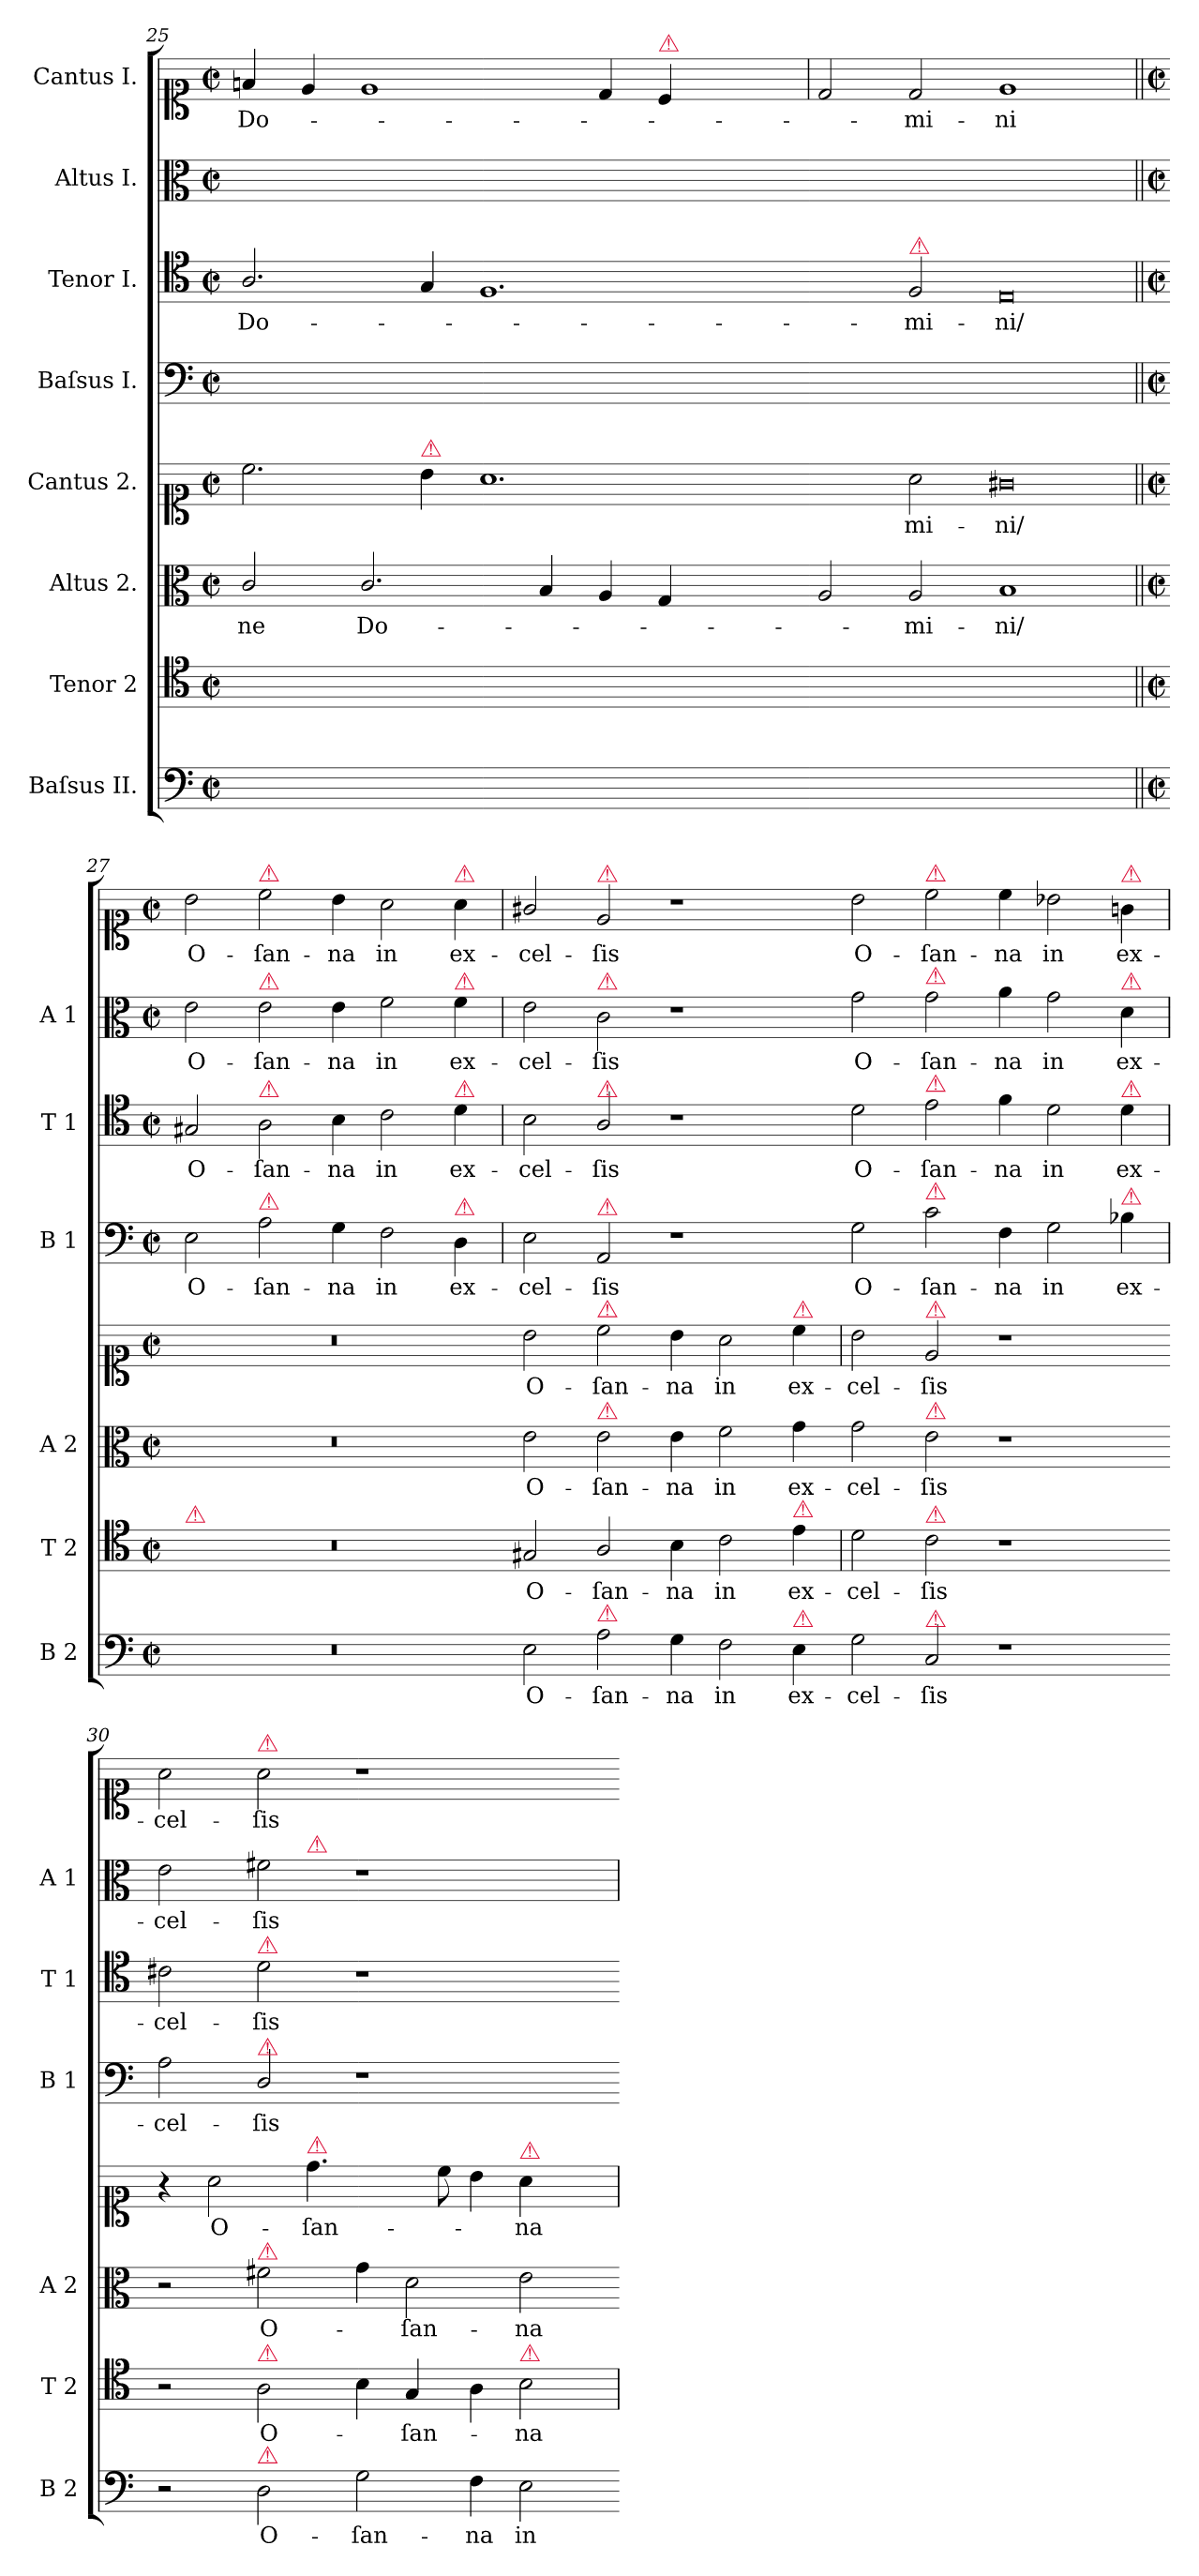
**kern	**text	**kern	**text	**kern	**text	**kern	**text	**kern	**text	**kern	**text	**kern	**text	**kern	**text
*part8	*part8	*part7	*part7	*part6	*part6	*part5	*part5	*part4	*part4	*part3	*part3	*part2	*part2	*part1	*part1
*staff8	*staff8	*staff7	*staff7	*staff6	*staff6	*staff5	*staff5	*staff4	*staff4	*staff3	*staff3	*staff2	*staff2	*staff1	*staff1
*I"Baſsus II.	*	*I"Tenor 2	*	*I"Altus 2.	*	*I"Cantus 2.	*	*I"Baſsus I.	*	*I"Tenor I.	*	*I"Altus I.	*	*I"Cantus I.	*
*I'B 2	*	*I'T 2	*	*I'A 2	*	*	*	*I'B 1	*	*I'T 1	*	*I'A 1	*	*	*
*clefF4	*	*clefC4	*	*clefC3	*	*clefC1	*	*clefF4	*	*clefC4	*	*clefC3	*	*clefC1	*
*k[]	*	*k[]	*	*k[]	*	*k[]	*	*k[]	*	*k[]	*	*k[]	*	*k[]	*
*M2/1	*	*M2/1	*	*M2/1	*	*M2/1	*	*M2/1	*	*M2/1	*	*M2/1	*	*M2/1	*
*met(c|)	*	*met(c|)	*	*met(c|)	*	*met(c|)	*	*met(c|)	*	*met(c|)	*	*met(c|)	*	*met(c|)	*
=25	=25	=25	=25	=25	=25	=25	=25	=25	=25	=25	=25	=25	=25	=25	=25
0ryy	.	0ryy	.	2c/	-ne	2.cc\	.	0ryy	.	2.A/	Do-	0ryy	.	4fn/	Do-
.	.	.	.	.	.	.	.	.	.	.	.	.	.	4e/	.
.	.	.	.	2.c/	Do-	.	.	.	.	.	.	.	.	1e	.
!	!	!	!	!	!	!LO:TX:a:color=crimson:t=⚠	!	!	!	!	!	!	!	!	!
.	.	.	.	.	.	4b\	.	.	.	4G/	.	.	.	.	.
.	.	.	.	.	.	1.a	.	.	.	1.F	.	.	.	.	.
.	.	.	.	4B/	.	.	.	.	.	.	.	.	.	.	.
.	.	.	.	4A/	.	.	.	.	.	.	.	.	.	4d/	.
!	!	!	!	!	!	!	!	!	!	!	!	!	!	!LO:TX:a:color=crimson:t=⚠	!
.	.	.	.	4G/	.	.	.	.	.	.	.	.	.	4c/	.
2ryy	.	2ryy	.	2ryy	.	.	.	2ryy	.	.	.	2ryy	.	2ryy	.
=26-	=26	=26-	=26	=26-	=26	=26-	=26	=26-	=26	=26-	=26	=26-	=26	=26	=26
0ryy	.	0ryy	.	2A/	.	2ryy	.	0ryy	.	2ryy	.	0ryy	.	2d/	.
!	!	!	!	!	!	!	!	!	!	!LO:TX:a:color=crimson:t=⚠	!	!	!	!	!
.	.	.	.	2A/	-mi-	2a\	-mi-	.	.	2F/	-mi-	.	.	2d/	-mi-
!	!	!	!	!	!	!LO:N:vis=0	!	!	!	!LO:N:vis=0	!	!	!	!	!
.	.	.	.	1B	-ni/	1g#X	-ni/	.	.	1E	-ni/	.	.	1e	-ni
=27||	=27||	=27||	=27||	=27||	=27||	=27||	=27||	=27||	=27||	=27||	=27||	=27||	=27||	=27||	=27||
*M2/1	*	*M2/1	*	*M2/1	*	*M2/1	*	*M2/1	*	*M2/1	*	*M2/1	*	*M2/1	*
*met(c|)	*	*met(c|)	*	*met(c|)	*	*met(c|)	*	*met(c|)	*	*met(c|)	*	*met(c|)	*	*met(c|)	*
!	!	!LO:TX:a:color=crimson:t=⚠	!	!	!	!	!	!	!	!	!	!	!	!	!
0r	.	0r	.	0r	.	0r	.	2E	O-	2G#X/	O-	2e	O-	2b\	O-
!	!	!	!	!	!	!	!	!	!	!	!	!	!	!LO:TX:a:color=crimson:t=⚠	!
!	!	!	!	!	!	!	!	!	!	!	!	!LO:TX:a:color=crimson:t=⚠	!	!	!
!	!	!	!	!	!	!	!	!	!	!LO:TX:a:color=crimson:t=⚠	!	!	!	!	!
!	!	!	!	!	!	!	!	!LO:TX:a:color=crimson:t=⚠	!	!	!	!	!	!	!
.	.	.	.	.	.	.	.	2A	-ſan-	2A\	-ſan-	2e	-ſan-	2cc\	-ſan-
.	.	.	.	.	.	.	.	4G	-na	4B\	-na	4e	-na	4b\	-na
.	.	.	.	.	.	.	.	2F	in	2c\	in	2f	in	2a\	in
!	!	!	!	!	!	!	!	!	!	!	!	!	!	!LO:TX:a:color=crimson:t=⚠	!
!	!	!	!	!	!	!	!	!	!	!	!	!LO:TX:a:color=crimson:t=⚠	!	!	!
!	!	!	!	!	!	!	!	!	!	!LO:TX:a:color=crimson:t=⚠	!	!	!	!	!
!	!	!	!	!	!	!	!	!LO:TX:a:color=crimson:t=⚠	!	!	!	!	!	!	!
.	.	.	.	.	.	.	.	4D	ex-	4d\	ex-	4f	ex-	4a\	ex-
=28-	=28	=28	=28	=28-	=28	=28-	=28	=28	=28	=28	=28	=28	=28	=28	=28
2E	O-	2G#X	O-	2e\	O-	2b\	O-	2E	-cel-	2B\	-cel-	2e	-cel-	2g#X/	-cel-
!	!	!	!	!	!	!	!	!	!	!	!	!	!	!LO:TX:a:color=crimson:t=⚠	!
!	!	!	!	!	!	!	!	!	!	!	!	!LO:TX:a:color=crimson:t=⚠	!	!	!
!	!	!	!	!	!	!	!	!	!	!LO:TX:a:color=crimson:t=⚠	!	!	!	!	!
!	!	!	!	!	!	!	!	!LO:TX:a:color=crimson:t=⚠	!	!	!	!	!	!	!
!	!	!	!	!	!	!LO:TX:a:color=crimson:t=⚠	!	!	!	!	!	!	!	!	!
!	!	!	!	!LO:TX:a:color=crimson:t=⚠	!	!	!	!	!	!	!	!	!	!	!
!LO:TX:a:color=crimson:t=⚠	!	!	!	!	!	!	!	!	!	!	!	!	!	!	!
2A	-ſan-	2A/	-ſan-	2e\	-ſan-	2cc\	-ſan-	2AA	-ſis	2A/	-ſis	2c	-ſis	2e/	-ſis
4G	-na	4B	-na	4e\	-na	4b\	-na	1r	.	1r	.	1r	.	1r	.
2F	in	2c	in	2f\	in	2a\	in	.	.	.	.	.	.	.	.
!	!	!	!	!	!	!LO:TX:a:color=crimson:t=⚠	!	!	!	!	!	!	!	!	!
!	!	!LO:TX:a:color=crimson:t=⚠	!	!	!	!	!	!	!	!	!	!	!	!	!
!LO:TX:a:color=crimson:t=⚠	!	!	!	!	!	!	!	!	!	!	!	!	!	!	!
4E	ex-	4e	ex-	4g\	ex-	4cc\	ex-	.	.	.	.	.	.	.	.
=29-	=29-	=29	=29-	=29-	=29-	=29	=29-	=29-	=29-	=29-	=29-	=29-	=29-	=29-	=29-
!	!	!	!	!	!	!	!	!	!LO:LY:i	!	!LO:LY:i	!	!LO:LY:i	!	!LO:LY:i
2G	-cel-	2d	-cel-	2g\	-cel-	2b\	-cel-	2G	O-	2d\	O-	2g	O-	2b\	O-
!	!	!	!	!	!	!	!	!	!	!	!	!	!	!LO:TX:a:color=crimson:t=⚠	!
!	!	!	!	!	!	!	!	!	!	!	!	!LO:TX:a:color=crimson:t=⚠	!	!	!
!	!	!	!	!	!	!	!	!	!	!LO:TX:a:color=crimson:t=⚠	!	!	!	!	!
!	!	!	!	!	!	!	!	!LO:TX:a:color=crimson:t=⚠	!	!	!	!	!	!	!
!	!	!	!	!	!	!LO:TX:a:color=crimson:t=⚠	!	!	!	!	!	!	!	!	!
!	!	!	!	!LO:TX:a:color=crimson:t=⚠	!	!	!	!	!	!	!	!	!	!	!
!	!	!LO:TX:a:color=crimson:t=⚠	!	!	!	!	!	!	!	!	!	!	!	!	!
!LO:TX:a:color=crimson:t=⚠	!	!	!	!	!	!	!	!	!	!	!	!	!	!	!
!	!	!	!	!	!	!	!	!	!LO:LY:i	!	!LO:LY:i	!	!LO:LY:i	!	!LO:LY:i
2C	-ſis	2c	-ſis	2e\	-ſis	2e/	-ſis	2c	-ſan-	2e\	-ſan-	2g	-ſan-	2cc\	-ſan-
!	!	!	!	!	!	!	!	!	!LO:LY:i	!	!LO:LY:i	!	!LO:LY:i	!	!LO:LY:i
1r	.	1r	.	1r	.	1r	.	4F	-na	4f\	-na	4a	-na	4cc\	-na
!	!	!	!	!	!	!	!	!	!LO:LY:i	!	!LO:LY:i	!	!LO:LY:i	!	!LO:LY:i
.	.	.	.	.	.	.	.	2G	in	2d\	in	2g	in	2b-X\	in
!	!	!	!	!	!	!	!	!	!	!	!	!	!	!LO:TX:a:color=crimson:t=⚠	!
!	!	!	!	!	!	!	!	!	!	!	!	!LO:TX:a:color=crimson:t=⚠	!	!	!
!	!	!	!	!	!	!	!	!	!	!LO:TX:a:color=crimson:t=⚠	!	!	!	!	!
!	!	!	!	!	!	!	!	!LO:TX:a:color=crimson:t=⚠	!	!	!	!	!	!	!
!	!	!	!	!	!	!	!	!	!LO:LY:i	!	!LO:LY:i	!	!LO:LY:i	!	!LO:LY:i
.	.	.	.	.	.	.	.	4B-X	ex-	4d\	ex-	4d	ex-	4gn\	ex-
=30-	=30	=30-	=30	=30-	=30	=30-	=30	=30	=30	=30	=30	=30	=30	=30	=30
!	!	!	!	!	!	!	!	!	!LO:LY:i	!	!LO:LY:i	!	!LO:LY:i	!	!LO:LY:i
*	*	*	*	*	*	*	*	*	*	*	*	*^	*	*	*
2r	.	2r	.	2r	.	4r	.	2A	-cel-	2c#X\	-cel-	2e	2.ryy	-cel-	2a\	-cel-
!	!	!	!	!	!	!	!LO:LY:i	!	!	!	!	!	!	!	!	!
.	.	.	.	.	.	2a\	O-	.	.	.	.	.	.	.	.	.
!	!	!	!	!	!	!	!	!	!	!	!	!	!	!	!LO:TX:a:color=crimson:t=⚠	!
!	!	!	!	!	!	!	!	!	!	!LO:TX:a:color=crimson:t=⚠	!	!	!	!	!	!
!	!	!	!	!	!	!	!	!LO:TX:a:color=crimson:t=⚠	!	!	!	!	!	!	!	!
!	!	!	!	!LO:TX:a:color=crimson:t=⚠	!	!	!	!	!	!	!	!	!	!	!	!
!	!	!LO:TX:a:color=crimson:t=⚠	!	!	!	!	!	!	!	!	!	!	!	!	!	!
!LO:TX:a:color=crimson:t=⚠	!	!	!	!	!	!	!	!	!	!	!	!	!	!	!	!
!	!LO:LY:i	!	!LO:LY:i	!	!LO:LY:i	!	!	!	!LO:LY:i	!	!LO:LY:i	!	!	!LO:LY:i	!	!LO:LY:i
2D	O-	2A	O-	2f#X\	O-	.	.	2D/	-ſis	2d\	-ſis	2f#X	.	-ſis	2a\	-ſis
!	!	!	!	!	!	!	!	!	!	!	!	!	!LO:TX:a:color=crimson:t=⚠	!	!	!
!	!	!	!	!	!	!LO:TX:a:color=crimson:t=⚠	!	!	!	!	!	!	!	!	!	!
!	!	!	!	!	!	!LO:N:vis=4.	!LO:LY:i	!	!	!	!	!	!	!	!	!
.	.	.	.	.	.	2dd\	-ſan-	.	.	.	.	.	1.ryy	.	.	.
!	!LO:LY:i	!	!	!	!	!	!	!	!	!	!	!	!	!	!	!
2G	-ſan-	4B	.	4g\	.	.	.	1r	.	1r	.	1r	.	.	1r	.
!	!	!	!LO:LY:i	!	!LO:LY:i	!	!	!	!	!	!	!	!	!	!	!
.	.	4G	-ſan-	2d\	-ſan-	8ryy	.	.	.	.	.	.	.	.	.	.
.	.	.	.	.	.	8cc\	.	.	.	.	.	.	.	.	.	.
!	!LO:LY:i	!	!	!	!	!	!	!	!	!	!	!	!	!	!	!
4F	-na	4A	.	.	.	4b\	.	.	.	.	.	.	.	.	.	.
!	!	!	!	!	!	!LO:TX:a:color=crimson:t=⚠	!	!	!	!	!	!	!	!	!	!
!	!	!LO:TX:a:color=crimson:t=⚠	!	!	!	!	!	!	!	!	!	!	!	!	!	!
!	!LO:LY:i	!	!LO:LY:i	!	!LO:LY:i	!	!LO:LY:i	!	!	!	!	!	!	!	!	!
2E	in	2B	-na	2e\	-na	4a\	-na	.	.	.	.	.	.	.	.	.
.	.	.	.	.	.	4ryy	.	4ryy	.	4ryy	.	4ryy	.	.	4ryy	.
*	*	*	*	*	*	*	*	*	*	*	*	*v	*v	*	*	*
=-	=-	=	=-	=-	=-	=	=-	=-	=-	=-	=-	=	=-	=-	=-
*-	*-	*-	*-	*-	*-	*-	*-	*-	*-	*-	*-	*-	*-	*-	*-
